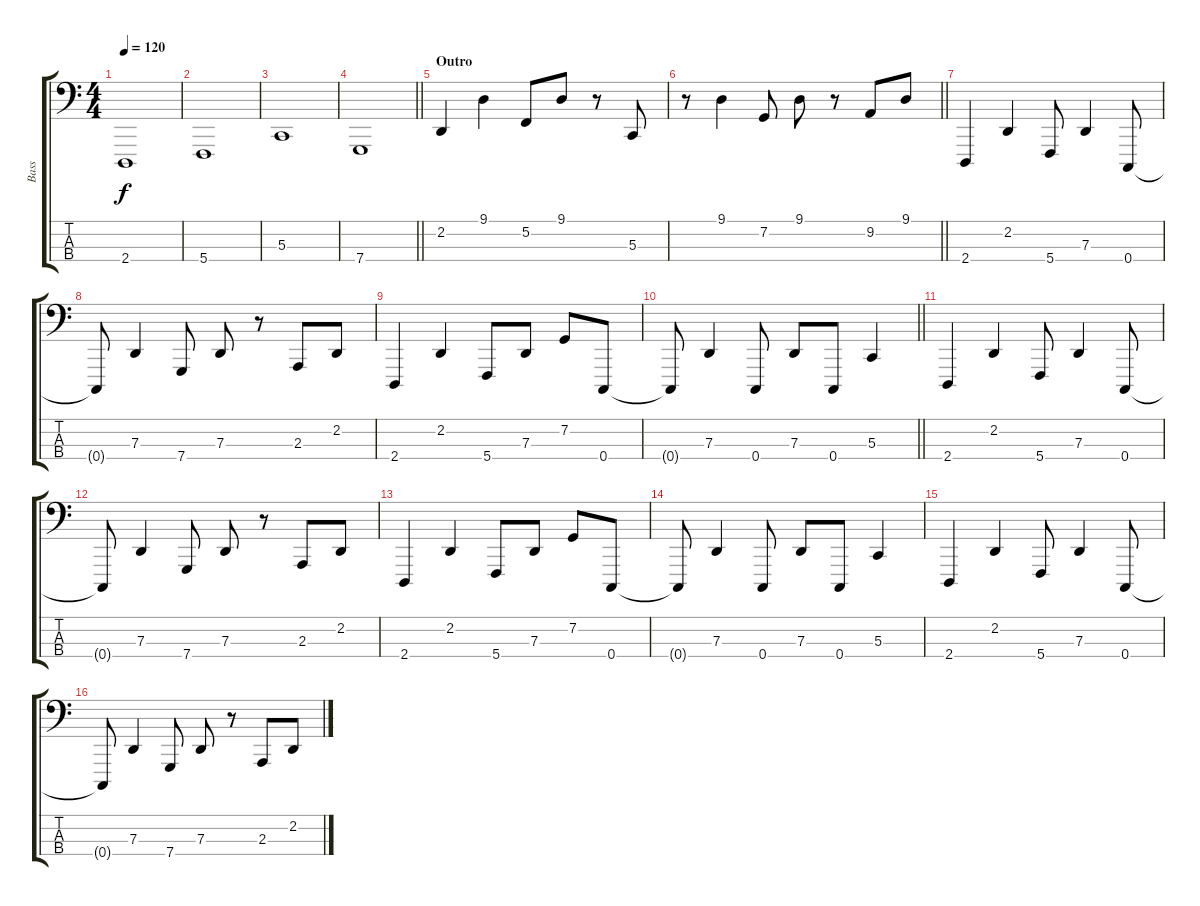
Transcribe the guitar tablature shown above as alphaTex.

\track ("Bass" "Bass") {instrument lead2sawtooth}
\staff {score tabs}
\tuning (F2 C2 G1 C1) {hide}
\ts (4 4)
\tempo 120
\clef f4
\ks c
2.4.1{dy f} |
5.4.1 |
5.3.1 |
\barLineRight lightlight
7.4.1 |
\section ("" "Outro")
2.2.4 9.1.4 5.2.8 9.1.8 r.8 5.3.8 |
\barLineRight lightlight
r.8 9.1.4 7.2.8 9.1.8 r.8 9.2.8 9.1.8 |
2.4.4 2.2.4 5.4.8 7.3.4 0.4.8 |
0.4{t}.8 7.3.4 7.4.8 7.3.8 r.8 2.3.8 2.2.8 |
2.4.4 2.2.4 5.4.8 7.3.8 7.2.8 0.4.8 |
\barLineRight lightlight
0.4{t}.8 7.3.4 0.4.8 7.3.8 0.4.8 5.3.4 |
2.4.4 2.2.4 5.4.8 7.3.4 0.4.8 |
0.4{t}.8 7.3.4 7.4.8 7.3.8 r.8 2.3.8 2.2.8 |
2.4.4 2.2.4 5.4.8 7.3.8 7.2.8 0.4.8 |
0.4{t}.8 7.3.4 0.4.8 7.3.8 0.4.8 5.3.4 |
2.4.4 2.2.4 5.4.8 7.3.4 0.4.8 |
0.4{t}.8 7.3.4 7.4.8 7.3.8 r.8 2.3.8 2.2.8
